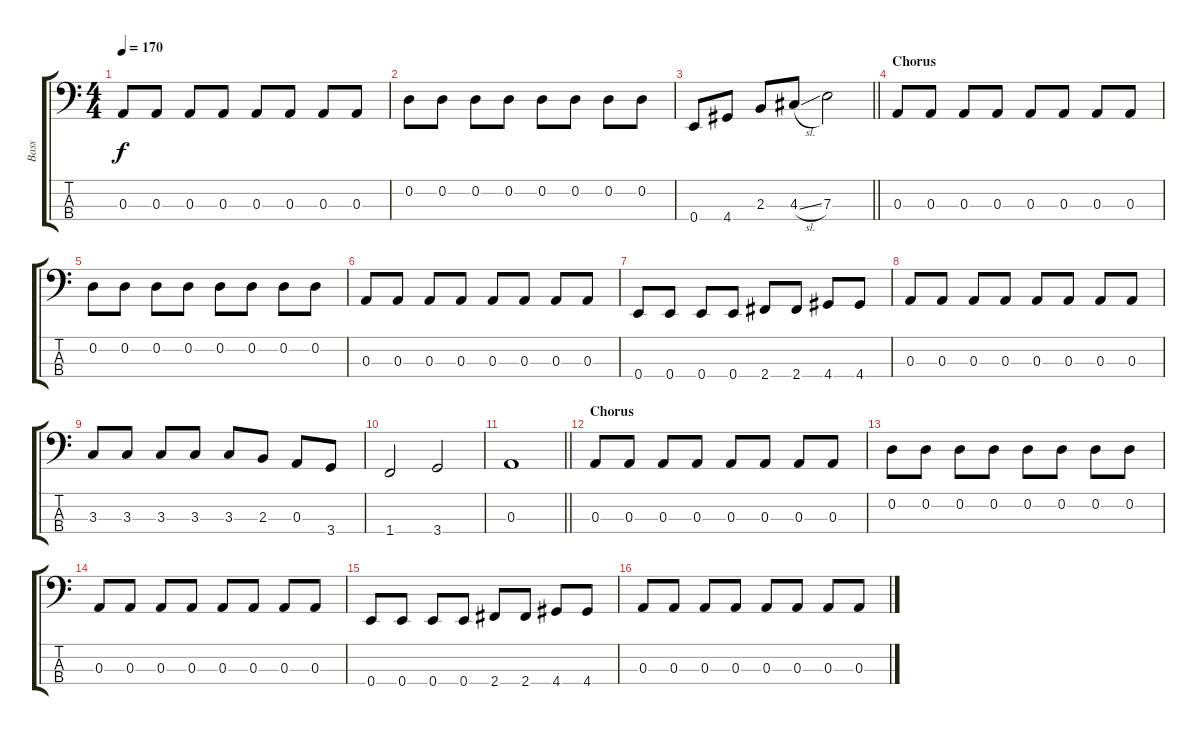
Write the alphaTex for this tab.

\track ("Bass" "Bass") {instrument electricbassfinger}
\staff {score tabs}
\tuning (G2 D2 A1 E1) {hide}
\ts (4 4)
\tempo 170
\clef f4
\ks c
0.3.8{dy f} 0.3.8 0.3.8 0.3.8 0.3.8 0.3.8 0.3.8 0.3.8 |
0.2.8 0.2.8 0.2.8 0.2.8 0.2.8 0.2.8 0.2.8 0.2.8 |
\barLineRight lightlight
0.4.8 4.4.8 2.3.8 4.3{sl}.8 7.3.2 |
\section ("" "Chorus")
0.3.8 0.3.8 0.3.8 0.3.8 0.3.8 0.3.8 0.3.8 0.3.8 |
0.2.8 0.2.8 0.2.8 0.2.8 0.2.8 0.2.8 0.2.8 0.2.8 |
0.3.8 0.3.8 0.3.8 0.3.8 0.3.8 0.3.8 0.3.8 0.3.8 |
0.4.8 0.4.8 0.4.8 0.4.8 2.4.8 2.4.8 4.4.8 4.4.8 |
0.3.8 0.3.8 0.3.8 0.3.8 0.3.8 0.3.8 0.3.8 0.3.8 |
3.3.8 3.3.8 3.3.8 3.3.8 3.3.8 2.3.8 0.3.8 3.4.8 |
1.4.2 3.4.2 |
\barLineRight lightlight
0.3.1 |
\section ("" "Chorus")
0.3.8 0.3.8 0.3.8 0.3.8 0.3.8 0.3.8 0.3.8 0.3.8 |
0.2.8 0.2.8 0.2.8 0.2.8 0.2.8 0.2.8 0.2.8 0.2.8 |
0.3.8 0.3.8 0.3.8 0.3.8 0.3.8 0.3.8 0.3.8 0.3.8 |
0.4.8 0.4.8 0.4.8 0.4.8 2.4.8 2.4.8 4.4.8 4.4.8 |
0.3.8 0.3.8 0.3.8 0.3.8 0.3.8 0.3.8 0.3.8 0.3.8
